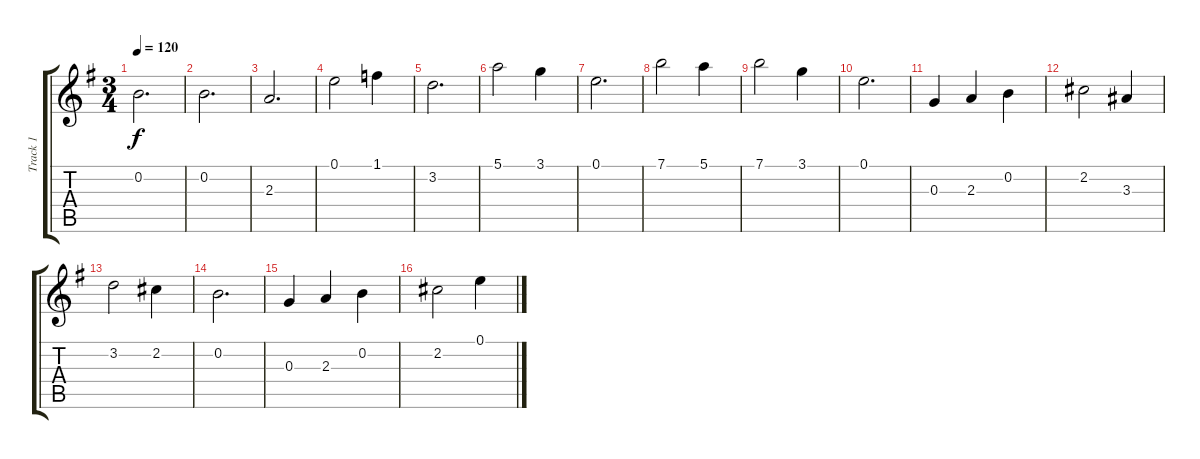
\track ("Track 1" "Track 1") {instrument acousticguitarsteel}
\staff {score tabs}
\tuning (E4 B3 G3 D3 A2 E2) {hide}
\ts (3 4)
\tempo 120
\clef g2
\ks g
0.2.2{d dy f} |
0.2.2{d} |
2.3.2{d} |
0.1.2 1.1.4 |
3.2.2{d} |
5.1.2 3.1.4 |
0.1.2{d} |
7.1.2 5.1.4 |
7.1.2 3.1.4 |
0.1.2{d} |
0.3.4 2.3.4 0.2.4 |
2.2.2 3.3.4 |
3.2.2 2.2.4 |
0.2.2{d} |
0.3.4 2.3.4 0.2.4 |
2.2.2 0.1.4
